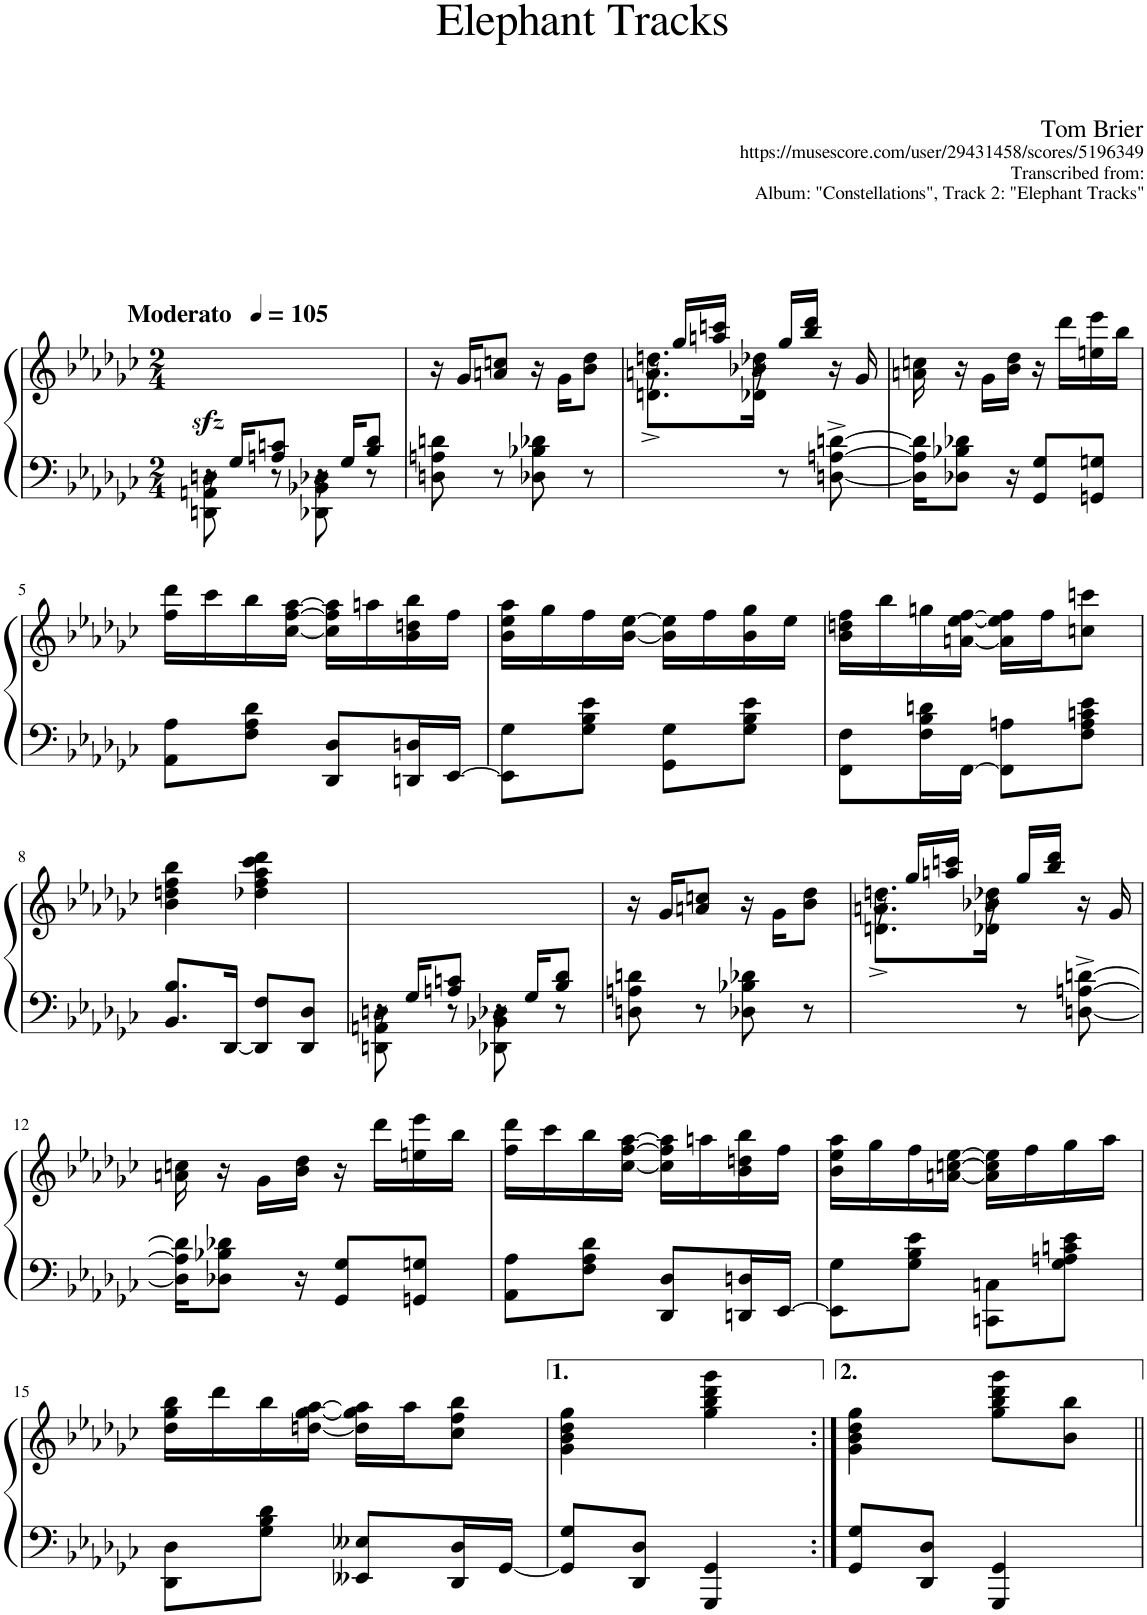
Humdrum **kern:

**kern	**kern	**dynam
*part1	*part1	*part1
*staff2	*staff1	*staff1/2
*I"Piano	*	*
*I'Pno.	*	*
*clefF4	*clefG2	*
*k[b-e-a-d-g-c-]	*k[b-e-a-d-g-c-]	*
*G-:	*G-:	*
*M2/4	*M2/4	*
*MM105	*MM105	*
=1	=1	=1
*^	*	*
!	!	!LO:TX:a:B:t=Moderato	!
!	!	!	!LO:DY:b
16ryy	8DDn\ 8AAn\ 8Dn\	16r	sfz
16G-/KL	.	8.ryy	.
8An/' 8cn/'J	8r	.	.
16ryy	8DD-X\ 8BB-X\ 8D-X\	16r	.
16G-/KL	.	8.ryy	.
8B-/' 8d-/'J	8r	.	.
*v	*v	*	*
=2	=2	=2
8Dn\ 8An\ 8dn\	16r	.
.	16g-/KL	.
8r	8an/' 8ccn/'J	.
8D-X\ 8B-X\ 8d-X\	16r	.
.	16g-\KL	.
8r	8b-\' 8dd-\'J	.
=3	=3	=3
*	*^	*
4ryy	16r	8.dn\^< 8.an\^< 8.ddn\^<L	.
.	16gg-/LL	.	.
.	16aan/' 16cccn/'JJ	.	.
.	16r	16d-X\ 16b-X\ 16dd-X\Jk	.
8r	16gg-/LL	4ryy	.
.	16bb-/' 16ddd-/'JJ	.	.
[8Dn\^ [8An\^ [8dn\^	16r	.	.
.	16g-/	.	.
*	*v	*v	*
=4	=4	=4
16D\] 16A\] 16d\]KL	16an\' 16ccn\'	.
8D-X\ 8B-X\ 8d-X\J	16r	.
.	16g-\LL	.
16r	16b-\' 16dd-\'JJ	.
8GG-/ 8G-/L	16r	.
.	16ddd-\LL	.
8GGn/ 8Gn/J	16een\ 16eee-\	.
.	16bb-\JJ	.
!!LO:LB:g=z
=5	=5	=5
8AA-\ 8A-\L	16ff\ 16ddd-\LL	.
.	16ccc-\	.
8F\ 8A-\ 8d-\J	16bb-\	.
.	[16cc-\ [16ff\ [16aa-\JJ	.
8DD-/ 8D-/L	16cc-\] 16ff\] 16aa-\]LL	.
.	16aan\	.
16DDn/ 16Dn/L	16b-\ 16ddn\ 16bb-\	.
[16EE-/JJ	16ff\JJ	.
=6	=6	=6
8EE-\] 8G-\L	16b-\ 16ee-\ 16aa-\LL	.
.	16gg-\	.
8G-\ 8B-\ 8e-\J	16ff\	.
.	[16b-\ [16ee-\JJ	.
8GG-\ 8G-\L	16b-\] 16ee-\]LL	.
.	16ff\	.
8G-\ 8B-\ 8e-\J	16b-\ 16gg-\	.
.	16ee-\JJ	.
=7	=7	=7
8FF\ 8F\L	16b-\ 16ddn\ 16ff\LL	.
.	16bb-\	.
16F\ 16B-\ 16dn\L	16ggn\	.
[16FF\JJ	[16an\ [16ee-\ [16ff\JJ	.
8FF\] 8An\L	16a\] 16ee-\] 16ff\]LL	.
.	16ff\J	.
8F\ 8A\ 8cn\ 8e-\J	8ccn\ 8cccn\J	.
!!LO:LB:g=z
=8	=8	=8
8.BB-/ 8.B-/L	4b-\ 4ddn\ 4ff\ 4bb-\	.
[16DD-/Jk	.	.
8DD-/] 8F/L	4dd-X\ 4ff\ 4aa-\ 4ccc-\ 4ddd-\	.
8DD-/ 8D-/J	.	.
=9	=9	=9
*^	*	*
16ryy	8DDn\ 8AAn\ 8Dn\	16r	.
16G-/KL	.	8.ryy	.
8An/' 8cn/'J	8r	.	.
16ryy	8DD-X\ 8BB-X\ 8D-X\	16r	.
16G-/KL	.	8.ryy	.
8B-/' 8d-/'J	8r	.	.
*v	*v	*	*
=10	=10	=10
8Dn\ 8An\ 8dn\	16r	.
.	16g-/KL	.
8r	8an/' 8ccn/'J	.
8D-X\ 8B-X\ 8d-X\	16r	.
.	16g-\KL	.
8r	8b-\' 8dd-\'J	.
=11	=11	=11
*	*^	*
4ryy	16r	8.dn\^< 8.an\^< 8.ddn\^<L	.
.	16gg-/LL	.	.
.	16aan/' 16cccn/'JJ	.	.
.	16r	16d-X\ 16b-X\ 16dd-X\Jk	.
8r	16gg-/LL	4ryy	.
.	16bb-/' 16ddd-/'JJ	.	.
[8Dn\^ [8An\^ [8dn\^	16r	.	.
.	16g-/	.	.
*	*v	*v	*
!!LO:LB:g=z
=12	=12	=12
16D\] 16A\] 16d\]KL	16an\' 16ccn\'	.
8D-X\ 8B-X\ 8d-X\J	16r	.
.	16g-\LL	.
16r	16b-\' 16dd-\'JJ	.
8GG-/ 8G-/L	16r	.
.	16ddd-\LL	.
8GGn/ 8Gn/J	16een\ 16eee-\	.
.	16bb-\JJ	.
=13	=13	=13
8AA-\ 8A-\L	16ff\ 16ddd-\LL	.
.	16ccc-\	.
8F\ 8A-\ 8d-\J	16bb-\	.
.	[16cc-\ [16ff\ [16aa-\JJ	.
8DD-/ 8D-/L	16cc-\] 16ff\] 16aa-\]LL	.
.	16aan\	.
16DDn/ 16Dn/L	16b-\ 16ddn\ 16bb-\	.
[16EE-/JJ	16ff\JJ	.
=14	=14	=14
8EE-\] 8G-\L	16b-\ 16ee-\ 16aa-\LL	.
.	16gg-\	.
8G-\ 8B-\ 8e-\J	16ff\	.
.	[16an\ [16ccn\ [16ee-\JJ	.
8CCn\ 8Cn\L	16a\] 16cc\] 16ee-\]LL	.
.	16ff\	.
8G-\ 8An\ 8cn\ 8e-\J	16gg-\	.
.	16aa-\JJ	.
!!LO:LB:g=z
=15	=15	=15
8DD-\ 8D-\L	16dd-\ 16gg-\ 16bb-\LL	.
.	16ddd-\	.
8G-\ 8B-\ 8d-\J	16bb-\	.
.	[16ddn\ [16gg-\ [16aa-\JJ	.
8EE--X/ 8E--X/L	16dd\] 16gg-\] 16aa-\]LL	.
.	16aa-\J	.
16DD-/ 16D-/L	8cc-\ 8ff\ 8bb-\J	.
[16GG-/JJ	.	.
=16	=16	=16
8GG-/] 8G-/L	4g-\ 4b-\ 4dd-\ 4gg-\	.
8DD-/ 8D-/J	.	.
4GGG-/ 4GG-/	4gg-\ 4bb-\ 4ddd-\ 4ggg-\	.
=17:|!	=17:|!	=17:|!
8GG-/ 8G-/L	4g-\ 4b-\ 4dd-\ 4gg-\	.
8DD-/ 8D-/J	.	.
4GGG-/ 4GG-/	8gg-\ 8bb-\ 8ddd-\ 8ggg-\L	.
.	8b-\ 8bb-\J	.
=||	=||	=||
*-	*-	*-
